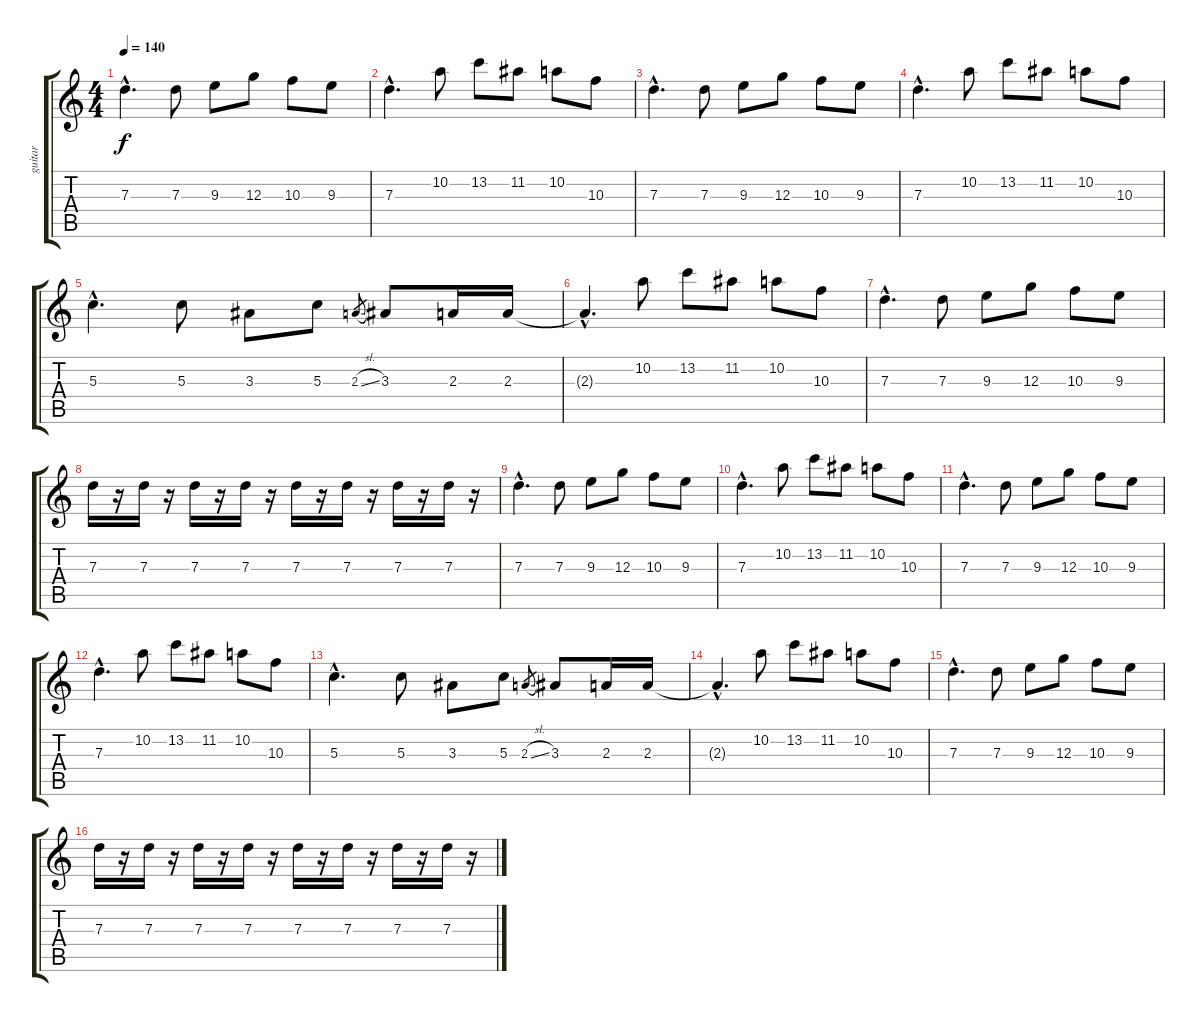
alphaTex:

\track ("guitar" "guitar") {instrument overdrivenguitar}
\staff {score tabs}
\tuning (E4 B3 G3 D3 A2 E2) {hide}
\ts (4 4)
\tempo 140
\clef g2
\ks c
7.3{hac}.4{d dy f} 7.3.8 9.3.8 12.3.8 10.3.8 9.3.8 |
7.3{hac}.4{d} 10.2.8 13.2.8 11.2.8 10.2.8 10.3.8 |
7.3{hac}.4{d} 7.3.8 9.3.8 12.3.8 10.3.8 9.3.8 |
7.3{hac}.4{d} 10.2.8 13.2.8 11.2.8 10.2.8 10.3.8 |
5.3{hac}.4{d} 5.3.8 3.3.8 5.3.8 2.3{sl}.8{gr} 3.3.8 2.3.16 2.3.16 |
2.3{hac t}.4{d} 10.2.8 13.2.8 11.2.8 10.2.8 10.3.8 |
7.3{hac}.4{d} 7.3.8 9.3.8 12.3.8 10.3.8 9.3.8 |
7.3.16 r.16 7.3.16 r.16 7.3.16 r.16 7.3.16 r.16 7.3.16 r.16 7.3.16 r.16 7.3.16 r.16 7.3.16 r.16 |
7.3{hac}.4{d} 7.3.8 9.3.8 12.3.8 10.3.8 9.3.8 |
7.3{hac}.4{d} 10.2.8 13.2.8 11.2.8 10.2.8 10.3.8 |
7.3{hac}.4{d} 7.3.8 9.3.8 12.3.8 10.3.8 9.3.8 |
7.3{hac}.4{d} 10.2.8 13.2.8 11.2.8 10.2.8 10.3.8 |
5.3{hac}.4{d} 5.3.8 3.3.8 5.3.8 2.3{sl}.8{gr} 3.3.8 2.3.16 2.3.16 |
2.3{hac t}.4{d} 10.2.8 13.2.8 11.2.8 10.2.8 10.3.8 |
7.3{hac}.4{d} 7.3.8 9.3.8 12.3.8 10.3.8 9.3.8 |
7.3.16 r.16 7.3.16 r.16 7.3.16 r.16 7.3.16 r.16 7.3.16 r.16 7.3.16 r.16 7.3.16 r.16 7.3.16 r.16
